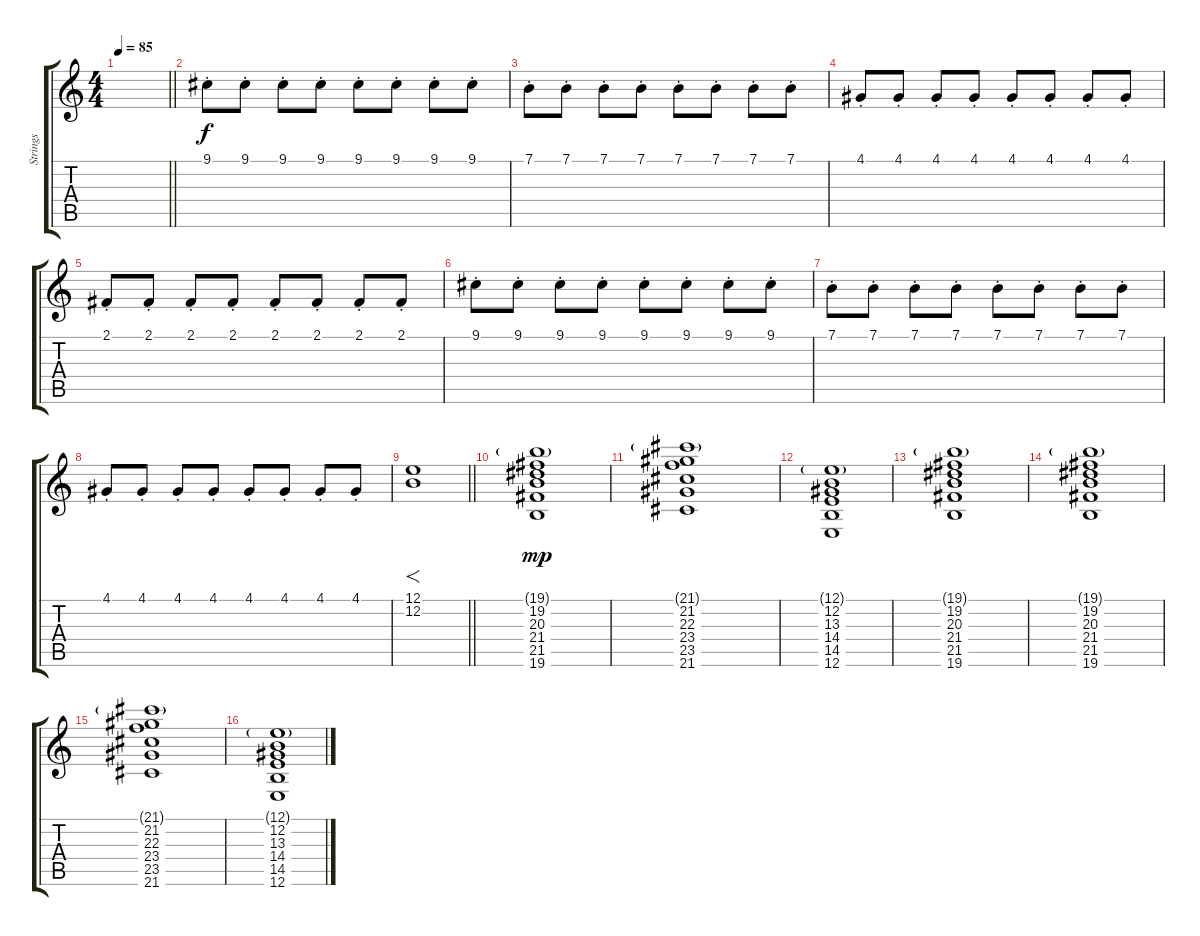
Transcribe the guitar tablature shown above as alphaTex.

\track ("Strings" "Strings") {instrument stringensemble1}
\staff {score tabs}
\tuning (E4 B3 G3 D3 A2 E2) {hide}
\ts (4 4)
\tempo 85
\clef g2
\barLineRight lightlight
\ks c
|
9.1{st}.8{volume 12} 9.1{st}.8 9.1{st}.8 9.1{st}.8 9.1{st}.8 9.1{st}.8 9.1{st}.8 9.1{st}.8 |
7.1{st}.8 7.1{st}.8 7.1{st}.8 7.1{st}.8 7.1{st}.8 7.1{st}.8 7.1{st}.8 7.1{st}.8 |
4.1{st}.8 4.1{st}.8 4.1{st}.8 4.1{st}.8 4.1{st}.8 4.1{st}.8 4.1{st}.8 4.1{st}.8 |
2.1{st}.8 2.1{st}.8 2.1{st}.8 2.1{st}.8 2.1{st}.8 2.1{st}.8 2.1{st}.8 2.1{st}.8 |
9.1{st}.8 9.1{st}.8 9.1{st}.8 9.1{st}.8 9.1{st}.8 9.1{st}.8 9.1{st}.8 9.1{st}.8 |
7.1{st}.8 7.1{st}.8 7.1{st}.8 7.1{st}.8 7.1{st}.8 7.1{st}.8 7.1{st}.8 7.1{st}.8 |
4.1{st}.8 4.1{st}.8 4.1{st}.8 4.1{st}.8 4.1{st}.8 4.1{st}.8 4.1{st}.8 4.1{st}.8 |
\barLineRight lightlight
(12.1 12.2).1{f} |
(19.1{g} 19.2 20.3 21.4 21.5 19.6).1{dy mp volume 9} |
(21.1{g} 21.2 22.3 23.4 23.5 21.6).1 |
(12.1{g} 12.2 13.3 14.4 14.5 12.6).1 |
(19.1{g} 19.2 20.3 21.4 21.5 19.6).1 |
(19.1{g} 19.2 20.3 21.4 21.5 19.6).1 |
(21.1{g} 21.2 22.3 23.4 23.5 21.6).1 |
(12.1{g} 12.2 13.3 14.4 14.5 12.6).1
